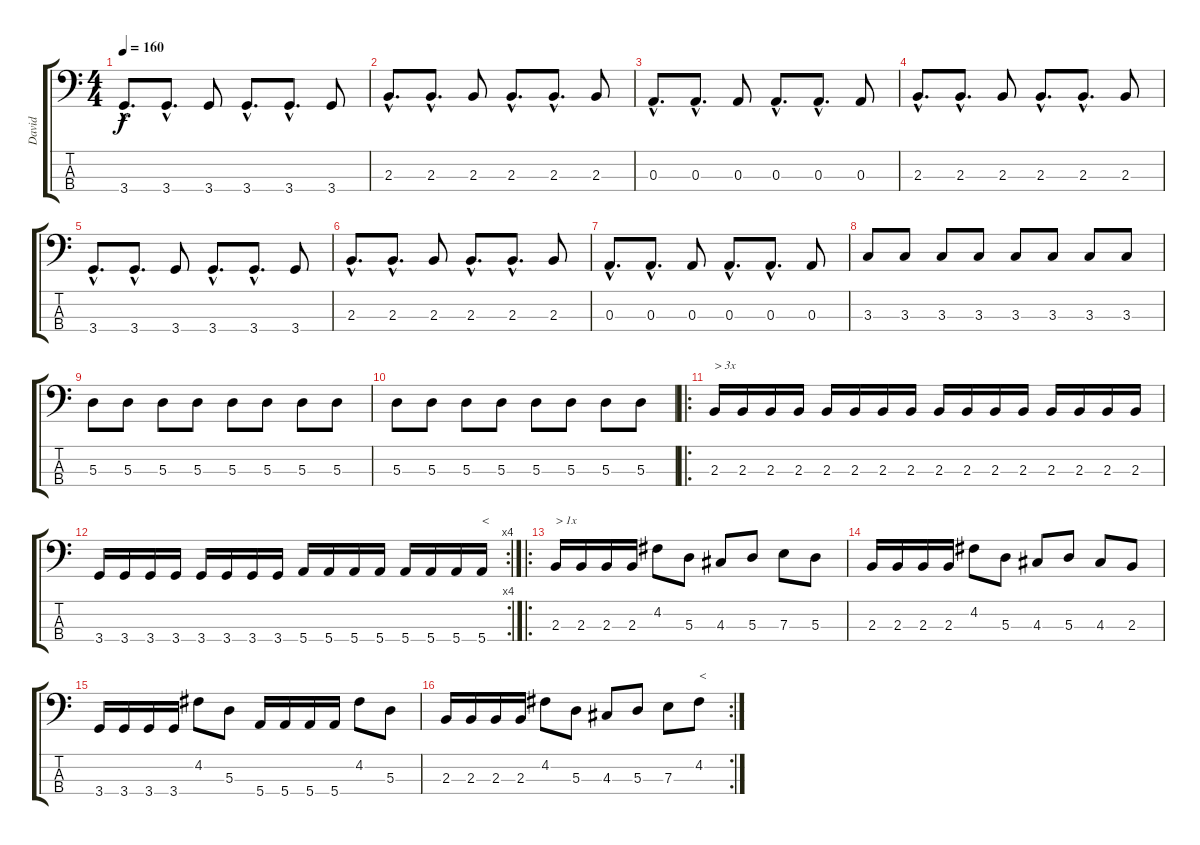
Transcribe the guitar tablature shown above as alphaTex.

\track ("David" "David") {instrument electricbasspick}
\staff {score tabs}
\tuning (G2 D2 A1 E1) {hide}
\ts (4 4)
\tempo 160
\clef f4
\ks c
3.4{hac}.8{d dy f} 3.4{hac}.8{d} 3.4.8 3.4{hac}.8{d} 3.4{hac}.8{d} 3.4.8 |
2.3{hac}.8{d} 2.3{hac}.8{d} 2.3.8 2.3{hac}.8{d} 2.3{hac}.8{d} 2.3.8 |
0.3{hac}.8{d} 0.3{hac}.8{d} 0.3.8 0.3{hac}.8{d} 0.3{hac}.8{d} 0.3.8 |
2.3{hac}.8{d} 2.3{hac}.8{d} 2.3.8 2.3{hac}.8{d} 2.3{hac}.8{d} 2.3.8 |
3.4{hac}.8{d} 3.4{hac}.8{d} 3.4.8 3.4{hac}.8{d} 3.4{hac}.8{d} 3.4.8 |
2.3{hac}.8{d} 2.3{hac}.8{d} 2.3.8 2.3{hac}.8{d} 2.3{hac}.8{d} 2.3.8 |
0.3{hac}.8{d} 0.3{hac}.8{d} 0.3.8 0.3{hac}.8{d} 0.3{hac}.8{d} 0.3.8 |
3.3.8 3.3.8 3.3.8 3.3.8 3.3.8 3.3.8 3.3.8 3.3.8 |
5.3.8 5.3.8 5.3.8 5.3.8 5.3.8 5.3.8 5.3.8 5.3.8 |
5.3.8 5.3.8 5.3.8 5.3.8 5.3.8 5.3.8 5.3.8 5.3.8 |
\ro
2.3.16{txt "> 3x"} 2.3.16 2.3.16 2.3.16 2.3.16 2.3.16 2.3.16 2.3.16 2.3.16 2.3.16 2.3.16 2.3.16 2.3.16 2.3.16 2.3.16 2.3.16 |
\rc 4
3.4.16 3.4.16 3.4.16 3.4.16 3.4.16 3.4.16 3.4.16 3.4.16 5.4.16 5.4.16 5.4.16 5.4.16 5.4.16 5.4.16 5.4.16 5.4.16{txt "<"} |
\ro
2.3.16{txt "> 1x"} 2.3.16 2.3.16 2.3.16 4.2.8 5.3.8 4.3.8 5.3.8 7.3.8 5.3.8 |
2.3.16 2.3.16 2.3.16 2.3.16 4.2.8 5.3.8 4.3.8 5.3.8 4.3.8 2.3.8 |
3.4.16 3.4.16 3.4.16 3.4.16 4.2.8 5.3.8 5.4.16 5.4.16 5.4.16 5.4.16 4.2.8 5.3.8 |
\rc 2
2.3.16 2.3.16 2.3.16 2.3.16 4.2.8 5.3.8 4.3.8 5.3.8 7.3.8 4.2.8{txt "<"}
